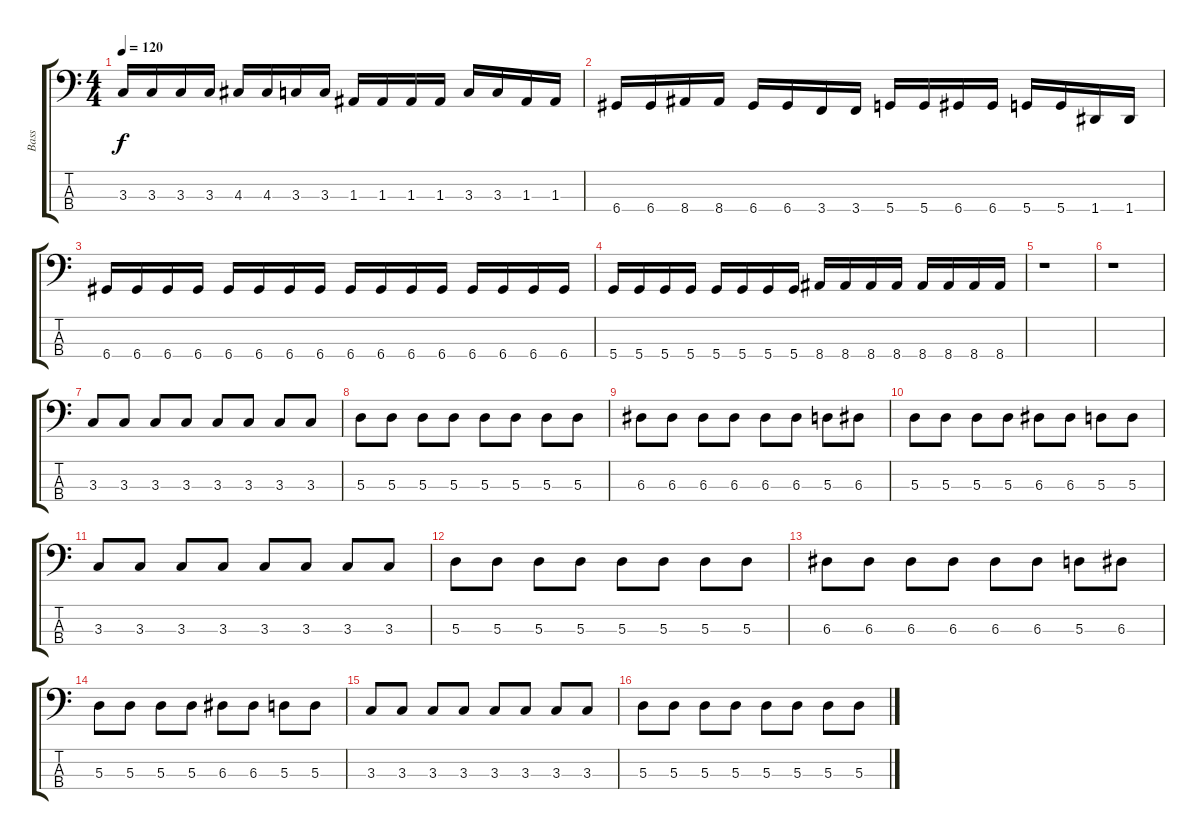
\track ("Bass" "Bass") {instrument electricbassfinger}
\staff {score tabs}
\tuning (G2 D2 A1 D1) {hide}
\ts (4 4)
\tempo 120
\clef f4
\ks c
3.3.16{dy f} 3.3.16 3.3.16 3.3.16 4.3.16 4.3.16 3.3.16 3.3.16 1.3.16 1.3.16 1.3.16 1.3.16 3.3.16 3.3.16 1.3.16 1.3.16 |
6.4.16 6.4.16 8.4.16 8.4.16 6.4.16 6.4.16 3.4.16 3.4.16 5.4.16 5.4.16 6.4.16 6.4.16 5.4.16 5.4.16 1.4.16 1.4.16 |
6.4.16 6.4.16 6.4.16 6.4.16 6.4.16 6.4.16 6.4.16 6.4.16 6.4.16 6.4.16 6.4.16 6.4.16 6.4.16 6.4.16 6.4.16 6.4.16 |
5.4.16 5.4.16 5.4.16 5.4.16 5.4.16 5.4.16 5.4.16 5.4.16 8.4.16 8.4.16 8.4.16 8.4.16 8.4.16 8.4.16 8.4.16 8.4.16 |
r.1 |
r.1 |
3.3.8 3.3.8 3.3.8 3.3.8 3.3.8 3.3.8 3.3.8 3.3.8 |
5.3.8 5.3.8 5.3.8 5.3.8 5.3.8 5.3.8 5.3.8 5.3.8 |
6.3.8 6.3.8 6.3.8 6.3.8 6.3.8 6.3.8 5.3.8 6.3.8 |
5.3.8 5.3.8 5.3.8 5.3.8 6.3.8 6.3.8 5.3.8 5.3.8 |
3.3.8 3.3.8 3.3.8 3.3.8 3.3.8 3.3.8 3.3.8 3.3.8 |
5.3.8 5.3.8 5.3.8 5.3.8 5.3.8 5.3.8 5.3.8 5.3.8 |
6.3.8 6.3.8 6.3.8 6.3.8 6.3.8 6.3.8 5.3.8 6.3.8 |
5.3.8 5.3.8 5.3.8 5.3.8 6.3.8 6.3.8 5.3.8 5.3.8 |
3.3.8 3.3.8 3.3.8 3.3.8 3.3.8 3.3.8 3.3.8 3.3.8 |
5.3.8 5.3.8 5.3.8 5.3.8 5.3.8 5.3.8 5.3.8 5.3.8
